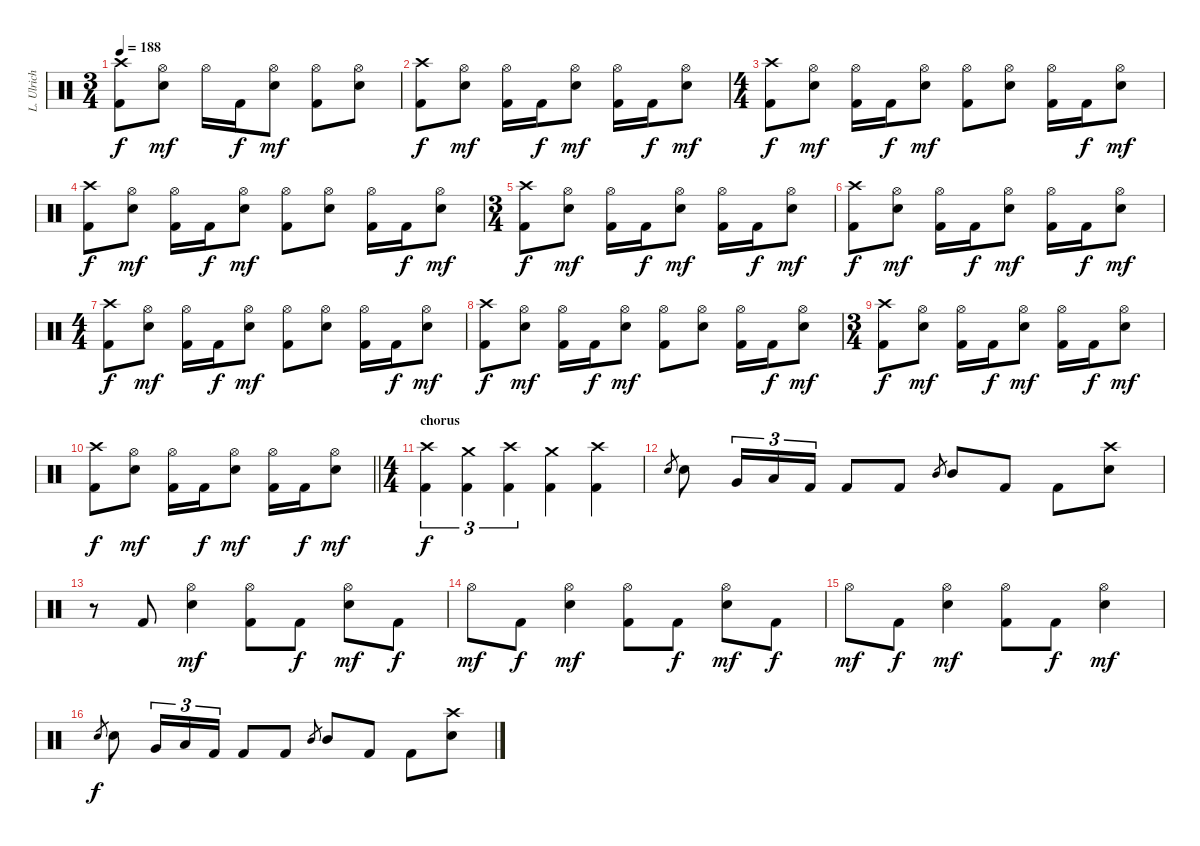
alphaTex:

\track ("L. Ulrich - Drums" "L. Ulrich ") {instrument percussion}
\staff {score}
\articulation defaults
\ts (3 4)
\tempo 188
\clef neutral
\ks c
("Crash high (hit)" "Kick (hit) 2").8{dy f} ("Hi-Hat (open)" "Snare (hit) 2").8{dy mf} "Hi-Hat (open)".16 "Kick (hit) 2".16{dy f} ("Hi-Hat (open)" "Snare (hit) 2").8{dy mf} ("Hi-Hat (open)" "Kick (hit) 2").8 ("Hi-Hat (open)" "Snare (hit) 2").8 |
("Crash high (hit)" "Kick (hit) 2").8{dy f} ("Hi-Hat (open)" "Snare (hit) 2").8{dy mf} ("Hi-Hat (open)" "Kick (hit) 2").16 "Kick (hit) 2".16{dy f} ("Hi-Hat (open)" "Snare (hit) 2").8{dy mf} ("Hi-Hat (open)" "Kick (hit) 2").16 "Kick (hit) 2".16{dy f} ("Hi-Hat (open)" "Snare (hit) 2").8{dy mf} |
\ts (4 4)
("Crash high (hit)" "Kick (hit) 2").8{dy f} ("Hi-Hat (open)" "Snare (hit) 2").8{dy mf} ("Hi-Hat (open)" "Kick (hit) 2").16 "Kick (hit) 2".16{dy f} ("Hi-Hat (open)" "Snare (hit) 2").8{dy mf} ("Hi-Hat (open)" "Kick (hit) 2").8 ("Hi-Hat (open)" "Snare (hit) 2").8 ("Hi-Hat (open)" "Kick (hit) 2").16 "Kick (hit) 2".16{dy f} ("Hi-Hat (open)" "Snare (hit) 2").8{dy mf} |
("Crash high (hit)" "Kick (hit) 2").8{dy f} ("Hi-Hat (open)" "Snare (hit) 2").8{dy mf} ("Hi-Hat (open)" "Kick (hit) 2").16 "Kick (hit) 2".16{dy f} ("Hi-Hat (open)" "Snare (hit) 2").8{dy mf} ("Hi-Hat (open)" "Kick (hit) 2").8 ("Hi-Hat (open)" "Snare (hit) 2").8 ("Hi-Hat (open)" "Kick (hit) 2").16 "Kick (hit) 2".16{dy f} ("Hi-Hat (open)" "Snare (hit) 2").8{dy mf} |
\ts (3 4)
("Crash high (hit)" "Kick (hit) 2").8{dy f} ("Hi-Hat (open)" "Snare (hit) 2").8{dy mf} ("Hi-Hat (open)" "Kick (hit) 2").16 "Kick (hit) 2".16{dy f} ("Hi-Hat (open)" "Snare (hit) 2").8{dy mf} ("Hi-Hat (open)" "Kick (hit) 2").16 "Kick (hit) 2".16{dy f} ("Hi-Hat (open)" "Snare (hit) 2").8{dy mf} |
("Crash high (hit)" "Kick (hit) 2").8{dy f} ("Hi-Hat (open)" "Snare (hit) 2").8{dy mf} ("Hi-Hat (open)" "Kick (hit) 2").16 "Kick (hit) 2".16{dy f} ("Hi-Hat (open)" "Snare (hit) 2").8{dy mf} ("Hi-Hat (open)" "Kick (hit) 2").16 "Kick (hit) 2".16{dy f} ("Hi-Hat (open)" "Snare (hit) 2").8{dy mf} |
\ts (4 4)
("Crash high (hit)" "Kick (hit) 2").8{dy f} ("Hi-Hat (open)" "Snare (hit) 2").8{dy mf} ("Hi-Hat (open)" "Kick (hit) 2").16 "Kick (hit) 2".16{dy f} ("Hi-Hat (open)" "Snare (hit) 2").8{dy mf} ("Hi-Hat (open)" "Kick (hit) 2").8 ("Hi-Hat (open)" "Snare (hit) 2").8 ("Hi-Hat (open)" "Kick (hit) 2").16 "Kick (hit) 2".16{dy f} ("Hi-Hat (open)" "Snare (hit) 2").8{dy mf} |
("Crash high (hit)" "Kick (hit) 2").8{dy f} ("Hi-Hat (open)" "Snare (hit) 2").8{dy mf} ("Hi-Hat (open)" "Kick (hit) 2").16 "Kick (hit) 2".16{dy f} ("Hi-Hat (open)" "Snare (hit) 2").8{dy mf} ("Hi-Hat (open)" "Kick (hit) 2").8 ("Hi-Hat (open)" "Snare (hit) 2").8 ("Hi-Hat (open)" "Kick (hit) 2").16 "Kick (hit) 2".16{dy f} ("Hi-Hat (open)" "Snare (hit) 2").8{dy mf} |
\ts (3 4)
("Crash high (hit)" "Kick (hit) 2").8{dy f} ("Hi-Hat (open)" "Snare (hit) 2").8{dy mf} ("Hi-Hat (open)" "Kick (hit) 2").16 "Kick (hit) 2".16{dy f} ("Hi-Hat (open)" "Snare (hit) 2").8{dy mf} ("Hi-Hat (open)" "Kick (hit) 2").16 "Kick (hit) 2".16{dy f} ("Hi-Hat (open)" "Snare (hit) 2").8{dy mf} |
\barLineRight lightlight
("Crash high (hit)" "Kick (hit) 2").8{dy f} ("Hi-Hat (open)" "Snare (hit) 2").8{dy mf} ("Hi-Hat (open)" "Kick (hit) 2").16 "Kick (hit) 2".16{dy f} ("Hi-Hat (open)" "Snare (hit) 2").8{dy mf} ("Hi-Hat (open)" "Kick (hit) 2").16 "Kick (hit) 2".16{dy f} ("Hi-Hat (open)" "Snare (hit) 2").8{dy mf} |
\ts (4 4)
\section ("" "chorus")
("Crash high (hit)" "Kick (hit) 2").4{tu (3 2) dy f} ("Crash medium (hit)" "Kick (hit) 2").4{tu (3 2)} ("Crash high (hit)" "Kick (hit) 2").4{tu (3 2)} ("Crash medium (hit)" "Kick (hit) 2").4 ("Crash high (hit)" "Kick (hit) 2").4 |
"Snare (hit) 2".8{gr} "Snare (hit) 2".8 "Very Low Tom (hit)".16{tu (3 2)} "Low Tom (hit)".16{tu (3 2)} "Kick (hit) 2".16{tu (3 2)} "Kick (hit) 2".8 "Kick (hit) 2".8 "Mid Tom (hit)".8{gr} "Mid Tom (hit)".8 "Kick (hit) 2".8 "Kick (hit) 2".8 ("Crash high (hit)" "Snare (hit) 2").8 |
r.8 "Kick (hit) 2".8 ("Hi-Hat (open)" "Snare (hit) 2").4{dy mf} ("Hi-Hat (open)" "Kick (hit) 2").8 "Kick (hit) 2".8{dy f} ("Hi-Hat (open)" "Snare (hit) 2").8{dy mf} "Kick (hit) 2".8{dy f} |
"Hi-Hat (open)".8{dy mf} "Kick (hit) 2".8{dy f} ("Hi-Hat (open)" "Snare (hit) 2").4{dy mf} ("Hi-Hat (open)" "Kick (hit) 2").8 "Kick (hit) 2".8{dy f} ("Hi-Hat (open)" "Snare (hit) 2").8{dy mf} "Kick (hit) 2".8{dy f} |
"Hi-Hat (open)".8{dy mf} "Kick (hit) 2".8{dy f} ("Hi-Hat (open)" "Snare (hit) 2").4{dy mf} ("Hi-Hat (open)" "Kick (hit) 2").8 "Kick (hit) 2".8{dy f} ("Hi-Hat (open)" "Snare (hit) 2").4{dy mf} |
"Snare (hit) 2".8{gr dy f} "Snare (hit) 2".8 "Very Low Tom (hit)".16{tu (3 2)} "Low Tom (hit)".16{tu (3 2)} "Kick (hit) 2".16{tu (3 2)} "Kick (hit) 2".8 "Kick (hit) 2".8 "Mid Tom (hit)".8{gr} "Mid Tom (hit)".8 "Kick (hit) 2".8 "Kick (hit) 2".8 ("Crash high (hit)" "Snare (hit) 2").8
